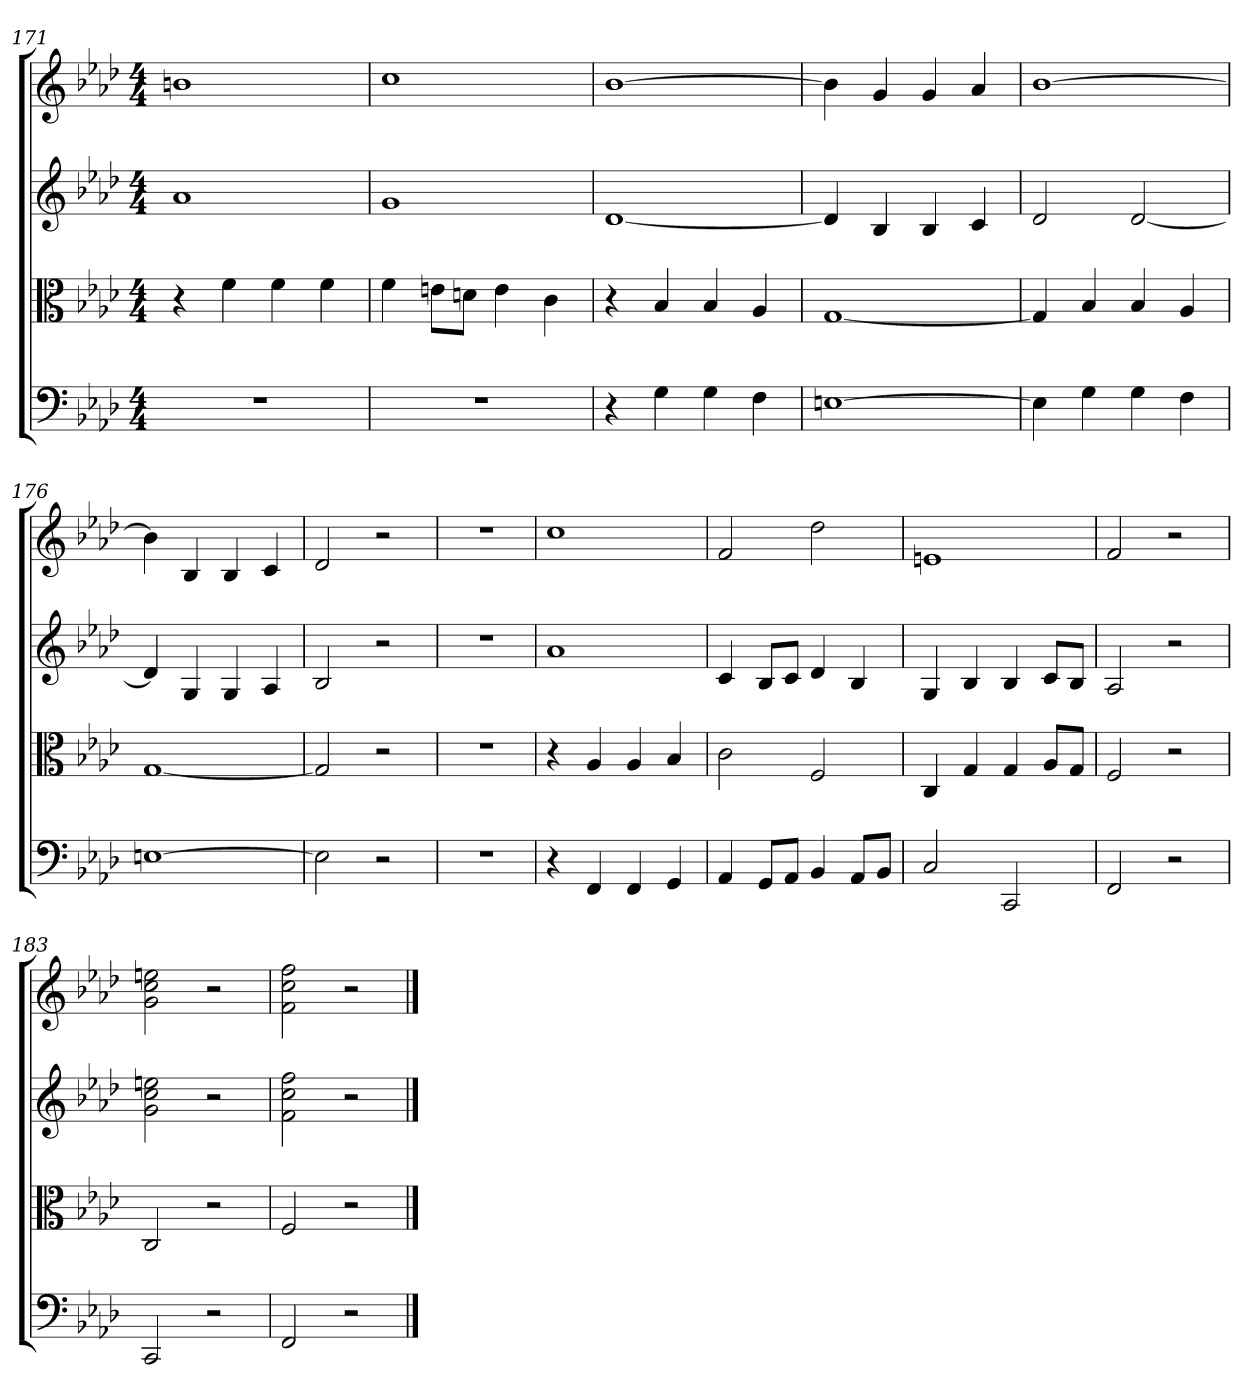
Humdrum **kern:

**kern	**kern	**kern	**kern
*part4	*part3	*part2	*part1
*staff4	*staff3	*staff2	*staff1
*clefF4	*clefC3	*	*
*k[b-e-a-d-]	*k[b-e-a-d-]	*k[b-e-a-d-]	*k[b-e-a-d-]
*f:	*f:	*f:	*f:
*M4/4	*M4/4	*M4/4	*M4/4
=171	=171	=171	=171
1r	4r	1a-	1bn
.	4f	.	.
.	4f	.	.
.	4f	.	.
=172	=172	=172	=172
1r	4f	1g	1cc
.	8en\L	.	.
.	8dn\J	.	.
.	4e	.	.
.	4c	.	.
=173	=173	=173	=173
4r	4r	[1d-	[1b-
4G	4B-	.	.
4G	4B-	.	.
4F	4A-	.	.
=174	=174	=174	=174
[1En	[1G	4d-]	4b-]
.	.	4B-	4g
.	.	4B-	4g
.	.	4c	4a-
=175	=175	=175	=175
4E]	4G]	2d-	[1b-
4G	4B-	.	.
4G	4B-	[2d-	.
4F	4A-	.	.
=176	=176	=176	=176
[1En	[1G	4d-]	4b-]
.	.	4G	4B-
.	.	4G	4B-
.	.	4A-	4c
=177	=177	=177	=177
2E]	2G]	2B-	2d-
2r	2r	2r	2r
=178	=178	=178	=178
1r	1r	1r	1r
=179	=179	=179	=179
4r	4r	1a-	1cc
4FF	4A-	.	.
4FF	4A-	.	.
4GG	4B-	.	.
=180	=180	=180	=180
4AA-	2c	4c	2f
8GG/L	.	8B-L	.
8AA-/J	.	8cJ	.
4BB-	2F	4d-	2dd-
8AA-/L	.	4B-	.
8BB-/J	.	.	.
=181	=181	=181	=181
2C	4C	4G	1en
.	4G	4B-	.
2CC	4G	4B-	.
.	8A-/L	8cL	.
.	8G/J	8B-J	.
=182	=182	=182	=182
2FF	2F	2A-	2f
2r	2r	2r	2r
=183	=183	=183	=183
2CC	2C	2g 2cc 2een	2g 2cc 2een
2r	2r	2r	2r
=184	=184	=184	=184
2FF	2F	2f 2cc 2ff	2f 2cc 2ff
2r	2r	2r	2r
==	==	==	==
*-	*-	*-	*-
